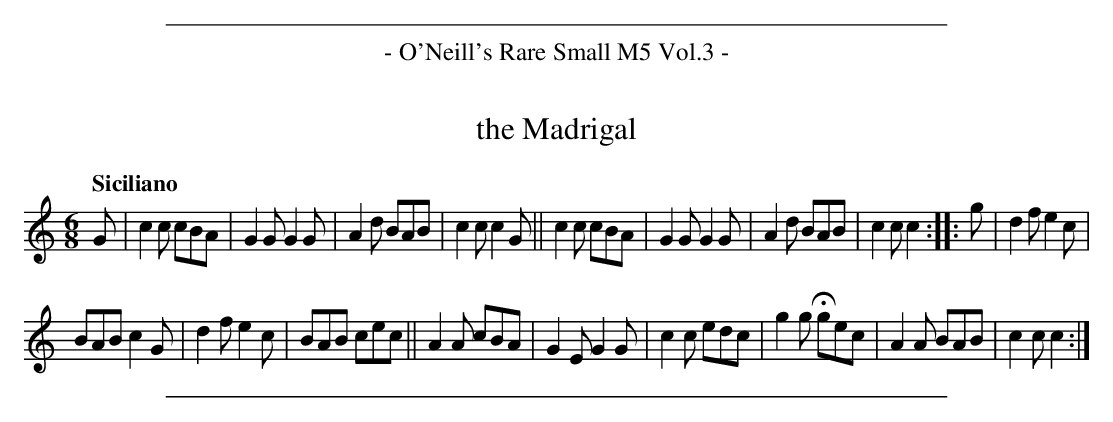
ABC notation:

X:1
T: the Madrigal
Q: "Siciliano"
M: 6/8
L: 1/8
K: C
G |\
c2c cBA | G2G G2G | A2d BAB | c2c c2G ||\
c2c cBA | G2G G2G | A2d BAB | c2c c2 :: g | d2f e2c |
BAB c2G | d2f e2c | BAB cec ||\
A2A cBA | G2E G2G | c2c edc | g2g Hgec |\
A2A BAB | c2c c2 :|
